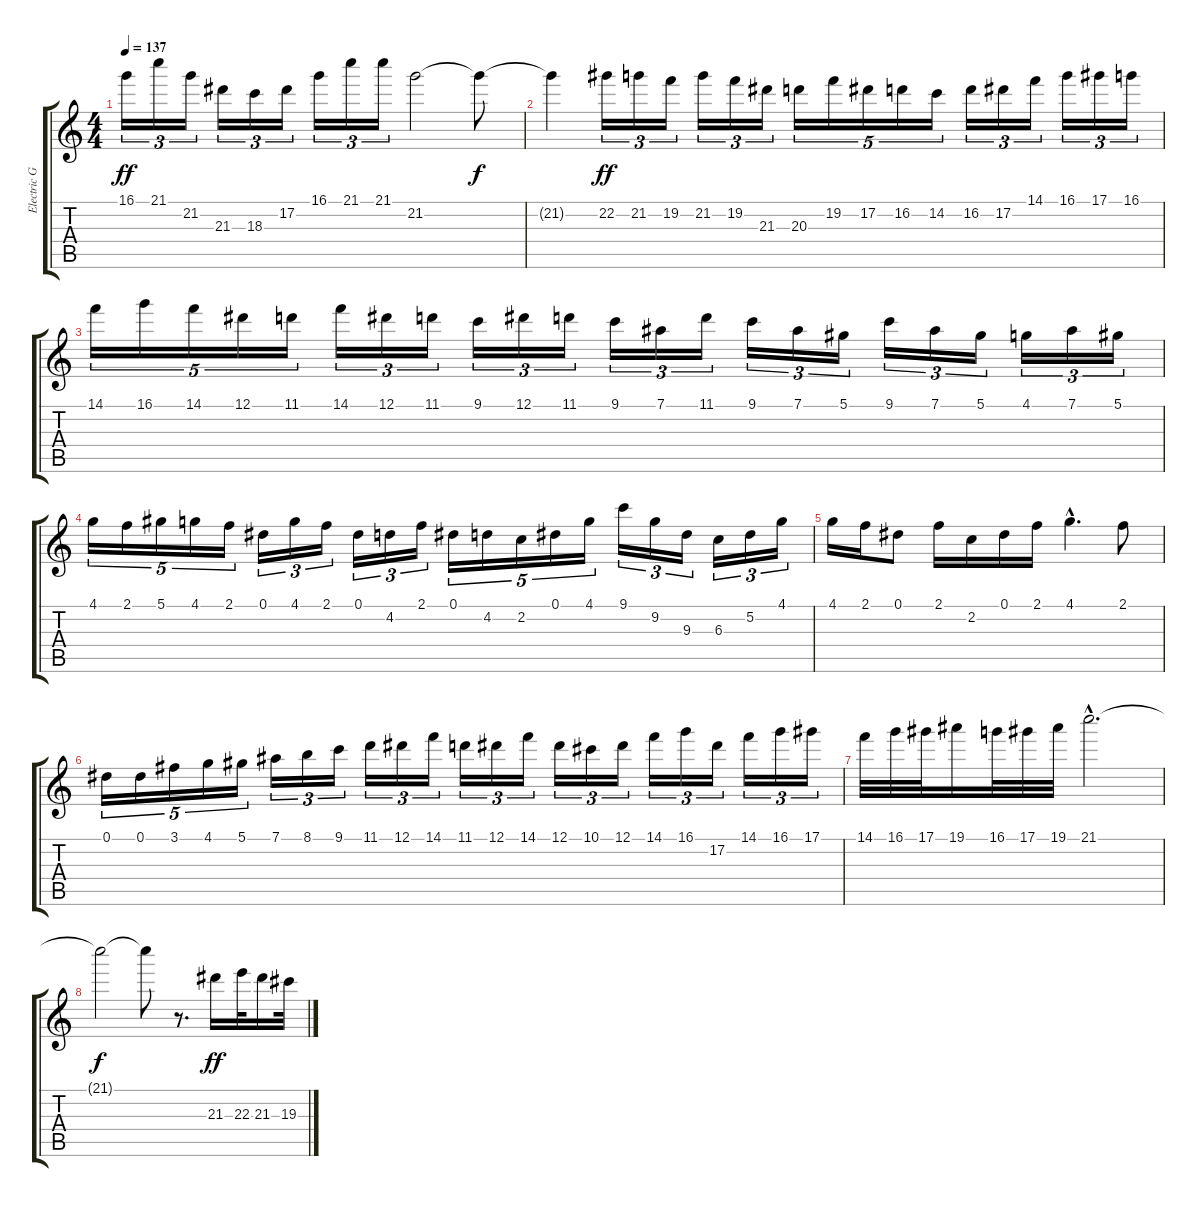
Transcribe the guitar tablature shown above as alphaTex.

\track ("Electric Guitar 1" "Electric G") {instrument distortionguitar}
\staff {score tabs}
\tuning (Eb4 Bb3 Gb3 Db3 Ab2 Eb2) {hide}
\ts (4 4)
\tempo 137
\clef g2
\ks c
16.1.16{tu (3 2) dy ff} 21.1.16{tu (3 2)} 21.2.16{tu (3 2)} 21.3.16{tu (3 2)} 18.3.16{tu (3 2)} 17.2.16{tu (3 2)} 16.1.16{tu (3 2)} 21.1.16{tu (3 2)} 21.1.16{tu (3 2)} 21.2.2 21.2{t}.8{dy f} |
21.2{t}.4 22.2.16{tu (3 2) dy ff} 21.2.16{tu (3 2)} 19.2.16{tu (3 2)} 21.2.16{tu (3 2)} 19.2.16{tu (3 2)} 21.3.16{tu (3 2)} 20.3.16{tu (5 4)} 19.2.16{tu (5 4)} 17.2.16{tu (5 4)} 16.2.16{tu (5 4)} 14.2.16{tu (5 4)} 16.2.16{tu (3 2)} 17.2.16{tu (3 2)} 14.1.16{tu (3 2)} 16.1.16{tu (3 2)} 17.1.16{tu (3 2)} 16.1.16{tu (3 2)} |
14.1.16{tu (5 4)} 16.1.16{tu (5 4)} 14.1.16{tu (5 4)} 12.1.16{tu (5 4)} 11.1.16{tu (5 4)} 14.1.16{tu (3 2)} 12.1.16{tu (3 2)} 11.1.16{tu (3 2)} 9.1.16{tu (3 2)} 12.1.16{tu (3 2)} 11.1.16{tu (3 2)} 9.1.16{tu (3 2)} 7.1.16{tu (3 2)} 11.1.16{tu (3 2)} 9.1.16{tu (3 2)} 7.1.16{tu (3 2)} 5.1.16{tu (3 2)} 9.1.16{tu (3 2)} 7.1.16{tu (3 2)} 5.1.16{tu (3 2)} 4.1.16{tu (3 2)} 7.1.16{tu (3 2)} 5.1.16{tu (3 2)} |
4.1.16{tu (5 4)} 2.1.16{tu (5 4)} 5.1.16{tu (5 4)} 4.1.16{tu (5 4)} 2.1.16{tu (5 4)} 0.1.16{tu (3 2)} 4.1.16{tu (3 2)} 2.1.16{tu (3 2)} 0.1.16{tu (3 2)} 4.2.16{tu (3 2)} 2.1.16{tu (3 2)} 0.1.16{tu (5 4)} 4.2.16{tu (5 4)} 2.2.16{tu (5 4)} 0.1.16{tu (5 4)} 4.1.16{tu (5 4)} 9.1.16{tu (3 2)} 9.2.16{tu (3 2)} 9.3.16{tu (3 2)} 6.3.16{tu (3 2)} 5.2.16{tu (3 2)} 4.1.16{tu (3 2)} |
4.1.16 2.1.16 0.1.8 2.1.16 2.2.16 0.1.16 2.1.16 4.1{hac}.4{d} 2.1.8 |
0.1.16{tu (5 4)} 0.1.16{tu (5 4)} 3.1.16{tu (5 4)} 4.1.16{tu (5 4)} 5.1.16{tu (5 4)} 7.1.16{tu (3 2)} 8.1.16{tu (3 2)} 9.1.16{tu (3 2)} 11.1.16{tu (3 2)} 12.1.16{tu (3 2)} 14.1.16{tu (3 2)} 11.1.16{tu (3 2)} 12.1.16{tu (3 2)} 14.1.16{tu (3 2)} 12.1.16{tu (3 2)} 10.1.16{tu (3 2)} 12.1.16{tu (3 2)} 14.1.16{tu (3 2)} 16.1.16{tu (3 2)} 17.2.16{tu (3 2)} 14.1.16{tu (3 2)} 16.1.16{tu (3 2)} 17.1.16{tu (3 2)} |
14.1.32 16.1.32 17.1.32 19.1.16 16.1.32 17.1.32 19.1.32 21.1{hac}.2{d} |
21.1{t}.2{dy f} 21.1{t}.8 r.8{d} 21.3.16{dy ff} 22.3.32 21.3.16 19.3.32
